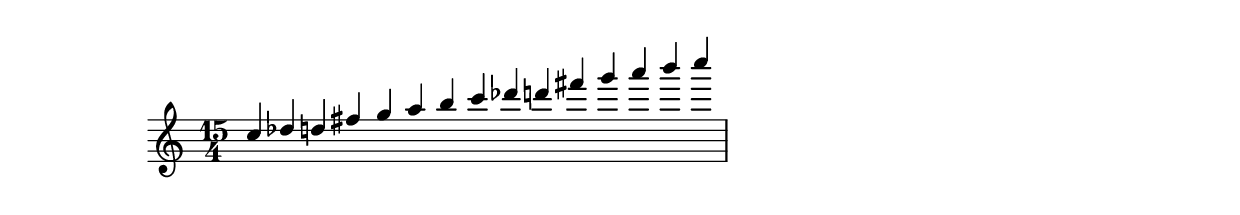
\version "2.18.2" \score { \new Staff << \new Voice { \set midiInstrument = #"piano" \voiceOne
 \key c \major \time 15/4
\override Voice.TextScript.font-size = #-4
 { c'' des'' d'' fis'' g'' a'' b'' c''' des''' d''' fis''' g''' a''' b''' c''''  } 
 } >> \layout { } \midi { \context { \Staff \remove "Staff_performer" }
\context { \Voice \consists "Staff_performer" } \tempo 2 = 60 } }
\paper{oddHeaderMarkup = ##f oddFooterMarkup = ##f}
